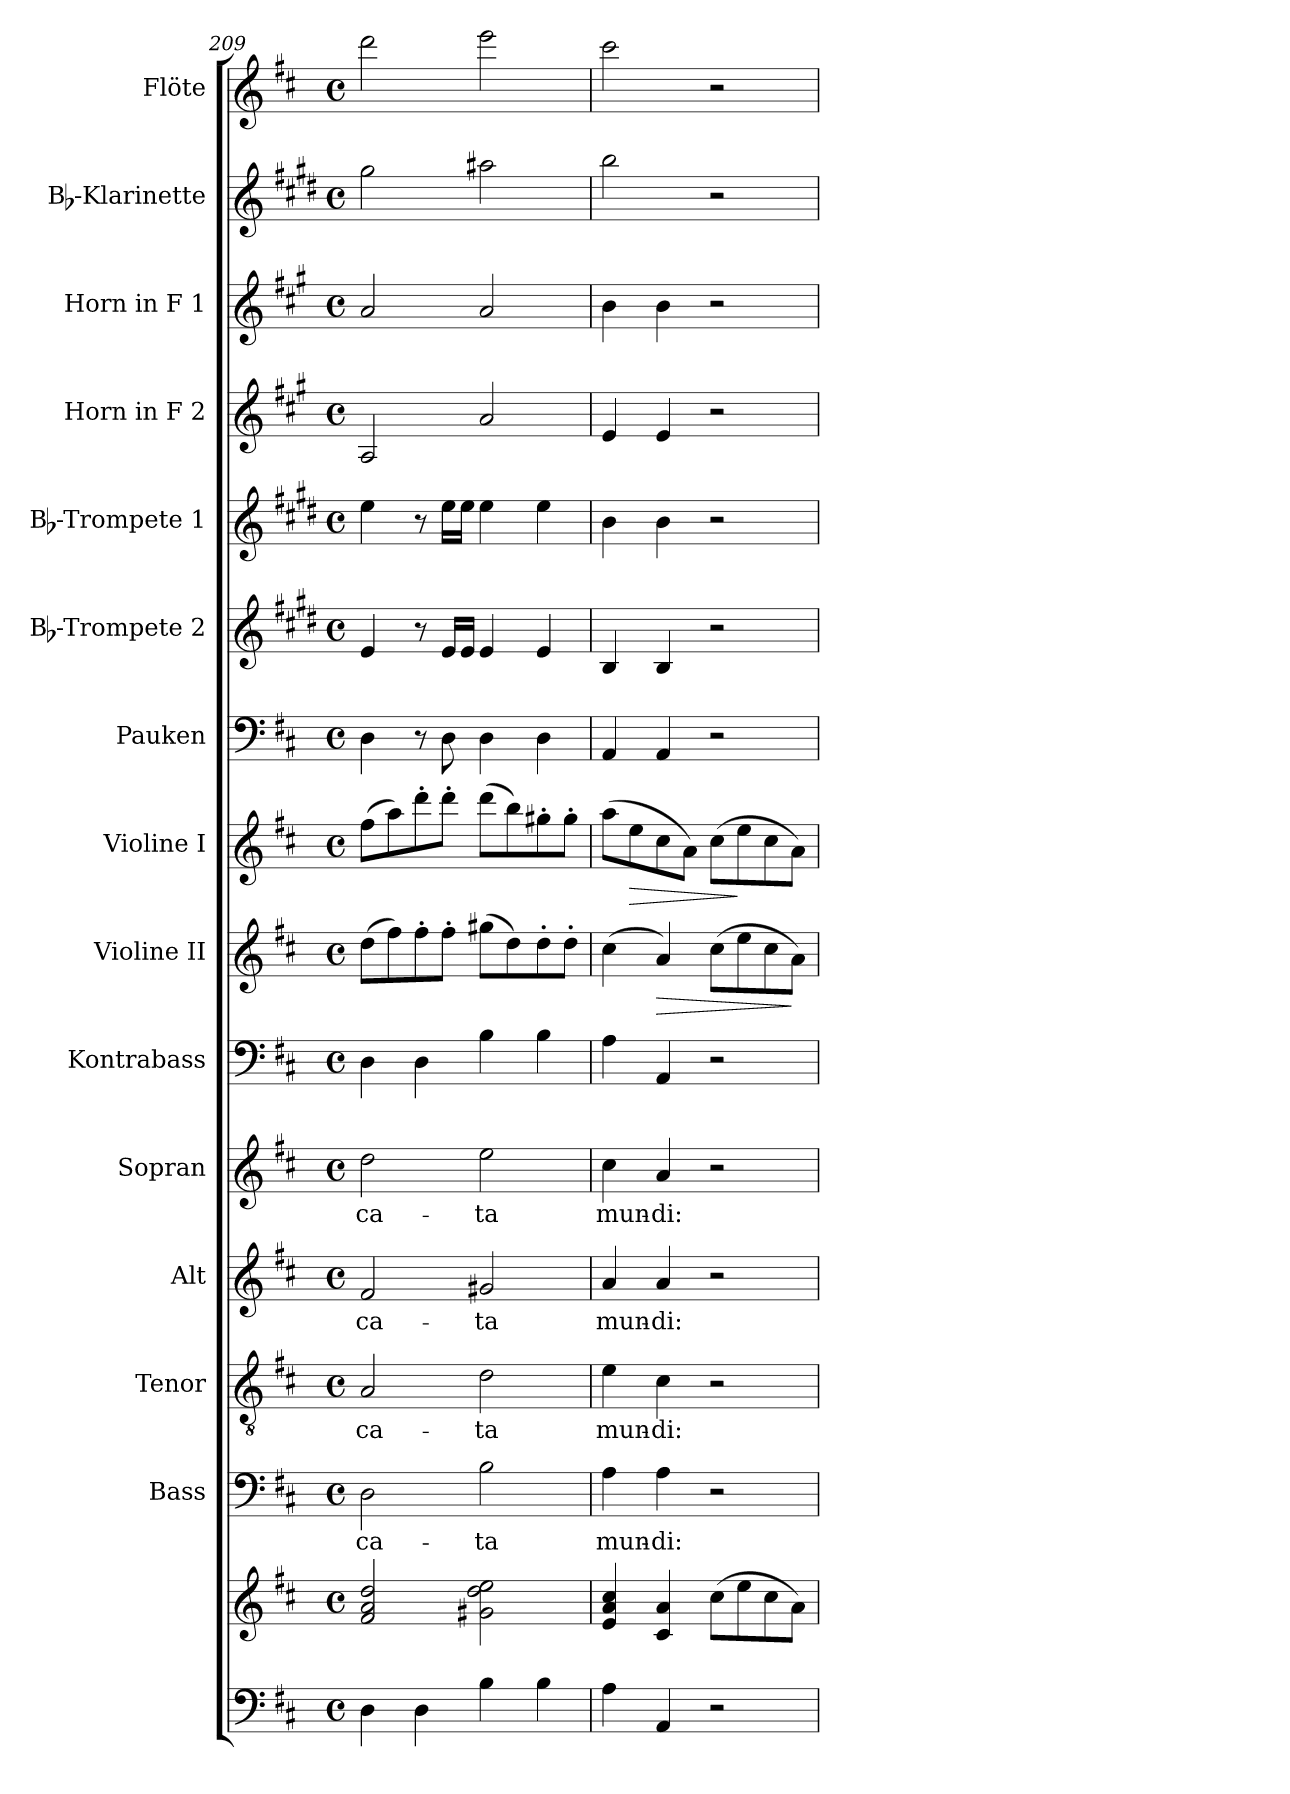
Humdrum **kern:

**kern	**kern	**kern	**text	**kern	**text	**kern	**text	**kern	**text	**kern	**kern	**dynam	**kern	**dynam	**kern	**kern	**kern	**kern	**kern	**kern	**kern
*part15	*part15	*part14	*part14	*part13	*part13	*part12	*part12	*part11	*part11	*part10	*part9	*part9	*part8	*part8	*part7	*part6	*part5	*part4	*part3	*part2	*part1
*staff16	*staff15	*staff14	*staff14	*staff13	*staff13	*staff12	*staff12	*staff11	*staff11	*staff10	*staff9	*staff9	*staff8	*staff8	*staff7	*staff6	*staff5	*staff4	*staff3	*staff2	*staff1
*	*	*I"Bass	*	*I"Tenor	*	*I"Alt	*	*I"Sopran	*	*I"Kontrabass	*I"Violine II	*	*I"Violine I	*	*I"Pauken	*I"Bb-Trompete 2	*I"Bb-Trompete 1	*I"Horn in F 2	*I"Horn in F 1	*I"Bb-Klarinette	*I"Flöte
*	*	*I'B.	*	*I'T.	*	*I'A.	*	*I'S.	*	*I'Kb.	*I'Vl. II	*	*I'Vl. I	*	*I'Pk.	*I'Bb Trp. 2	*I'Bb Trp. 1	*	*	*I'Bb Kl.	*I'Fl.
*clefF4	*clefG2	*clefF4	*	*clefGv2	*	*clefG2	*	*clefG2	*	*clefF4	*clefG2	*	*clefG2	*	*clefF4	*clefG2	*clefG2	*clefG2	*clefG2	*clefG2	*clefG2
*	*	*	*	*	*	*	*	*	*	*ITrd7c12	*	*	*	*	*	*ITrd1c2	*ITrd1c2	*ITrd4c7	*ITrd4c7	*ITrd1c2	*
*k[f#c#]	*k[f#c#]	*k[f#c#]	*	*k[f#c#]	*	*k[f#c#]	*	*k[f#c#]	*	*k[f#c#]	*k[f#c#]	*	*k[f#c#]	*	*k[f#c#]	*k[f#c#]	*k[f#c#]	*k[f#c#]	*k[f#c#]	*k[f#c#]	*k[f#c#]
*D:	*D:	*D:	*	*D:	*	*D:	*	*D:	*	*D:	*D:	*	*D:	*	*D:	*D:	*D:	*D:	*D:	*D:	*D:
*M4/4	*M4/4	*M4/4	*	*M4/4	*	*M4/4	*	*M4/4	*	*M4/4	*M4/4	*	*M4/4	*	*M4/4	*M4/4	*M4/4	*M4/4	*M4/4	*M4/4	*M4/4
*met(c)	*met(c)	*met(c)	*	*met(c)	*	*met(c)	*	*met(c)	*	*met(c)	*met(c)	*	*met(c)	*	*met(c)	*met(c)	*met(c)	*met(c)	*met(c)	*met(c)	*met(c)
=209	=209	=209	=209	=209	=209	=209	=209	=209	=209	=209	=209	=209	=209	=209	=209	=209	=209	=209	=209	=209	=209
!	!	!	!LO:LY:b	!	!LO:LY:b	!	!LO:LY:b	!	!LO:LY:b	!	!	!	!	!	!	!	!	!	!	!	!
4D\	2f#/ 2a/ 2dd/	2D\	-ca-	2A/	-ca-	2f#/	-ca-	2dd\	-ca-	4DD\	(>8dd\L	.	(>8ff#\L	.	4D\	4d/	4dd\	2D/	2d/	2ff#\	2ddd\
.	.	.	.	.	.	.	.	.	.	.	8ff#\)	.	8aa\)	.	.	.	.	.	.	.	.
4D\	.	.	.	.	.	.	.	.	.	4DD\	8ff#'>\	.	8ddd'>\	.	8r	8r	8r	.	.	.	.
.	.	.	.	.	.	.	.	.	.	.	8ff#'>\J	.	8ddd'>\J	.	8D\	16d/LL	16dd\LL	.	.	.	.
.	.	.	.	.	.	.	.	.	.	.	.	.	.	.	.	16d/JJ	16dd\JJ	.	.	.	.
!	!	!	!LO:LY:b	!	!LO:LY:b	!	!LO:LY:b	!	!LO:LY:b	!	!	!	!	!	!	!	!	!	!	!	!
4B\	2g#X\ 2dd\ 2ee\	2B\	-ta	2d\	-ta	2g#X/	-ta	2ee\	-ta	4BB\	(>8gg#X\L	.	(>8ddd\L	.	4D\	4d/	4dd\	2d/	2d/	2gg#X\	2eee\
.	.	.	.	.	.	.	.	.	.	.	8dd\)	.	8bb\)	.	.	.	.	.	.	.	.
4B\	.	.	.	.	.	.	.	.	.	4BB\	8dd'>\	.	8gg#X'>\	.	4D\	4d/	4dd\	.	.	.	.
.	.	.	.	.	.	.	.	.	.	.	8dd'>\J	.	8gg#'>\J	.	.	.	.	.	.	.	.
=210	=210	=210	=210	=210	=210	=210	=210	=210	=210	=210	=210	=210	=210	=210	=210	=210	=210	=210	=210	=210	=210
!	!	!	!LO:LY:b	!	!LO:LY:b	!	!LO:LY:b	!	!LO:LY:b	!	!	!	!	!	!	!	!	!	!	!	!
4A\	4e/ 4a/ 4cc#/	4A\	mun-	4e\	mun-	4a/	mun-	4cc#\	mun-	4AA\	(>4cc#\	.	(>8aa\L	.	4AA/	4A/	4a\	4A/	4e\	2aa\	2ccc#\
!	!	!	!	!	!	!	!	!	!	!	!	!	!	!LO:HP:b	!	!	!	!	!	!	!
.	.	.	.	.	.	.	.	.	.	.	.	.	8ee\	>	.	.	.	.	.	.	.
!	!	!	!LO:LY:b	!	!LO:LY:b	!	!LO:LY:b	!	!LO:LY:b	!	!	!LO:HP:b	!	!	!	!	!	!	!	!	!
4AA/	4c#/ 4a/	4A\	-di:	4c#\	-di:	4a/	-di:	4a/	-di:	4AAA/	4a/)	>	8cc#\	.	4AA/	4A/	4a\	4A/	4e\	.	.
.	.	.	.	.	.	.	.	.	.	.	.	.	8a\J)	.	.	.	.	.	.	.	.
2r	(>8cc#\L	2r	.	2r	.	2r	.	2r	.	2r	(>8cc#\L	.	(>8cc#\L	.	2r	2r	2r	2r	2r	2r	2r
.	8ee\	.	.	.	.	.	.	.	.	.	8ee\	.	8ee\	]	.	.	.	.	.	.	.
.	8cc#\	.	.	.	.	.	.	.	.	.	8cc#\	.	8cc#\	.	.	.	.	.	.	.	.
.	8a\J)	.	.	.	.	.	.	.	.	.	8a\J)	]	8a\J)	.	.	.	.	.	.	.	.
=	=	=	=	=	=	=	=	=	=	=	=	=	=	=	=	=	=	=	=	=	=
*-	*-	*-	*-	*-	*-	*-	*-	*-	*-	*-	*-	*-	*-	*-	*-	*-	*-	*-	*-	*-	*-
